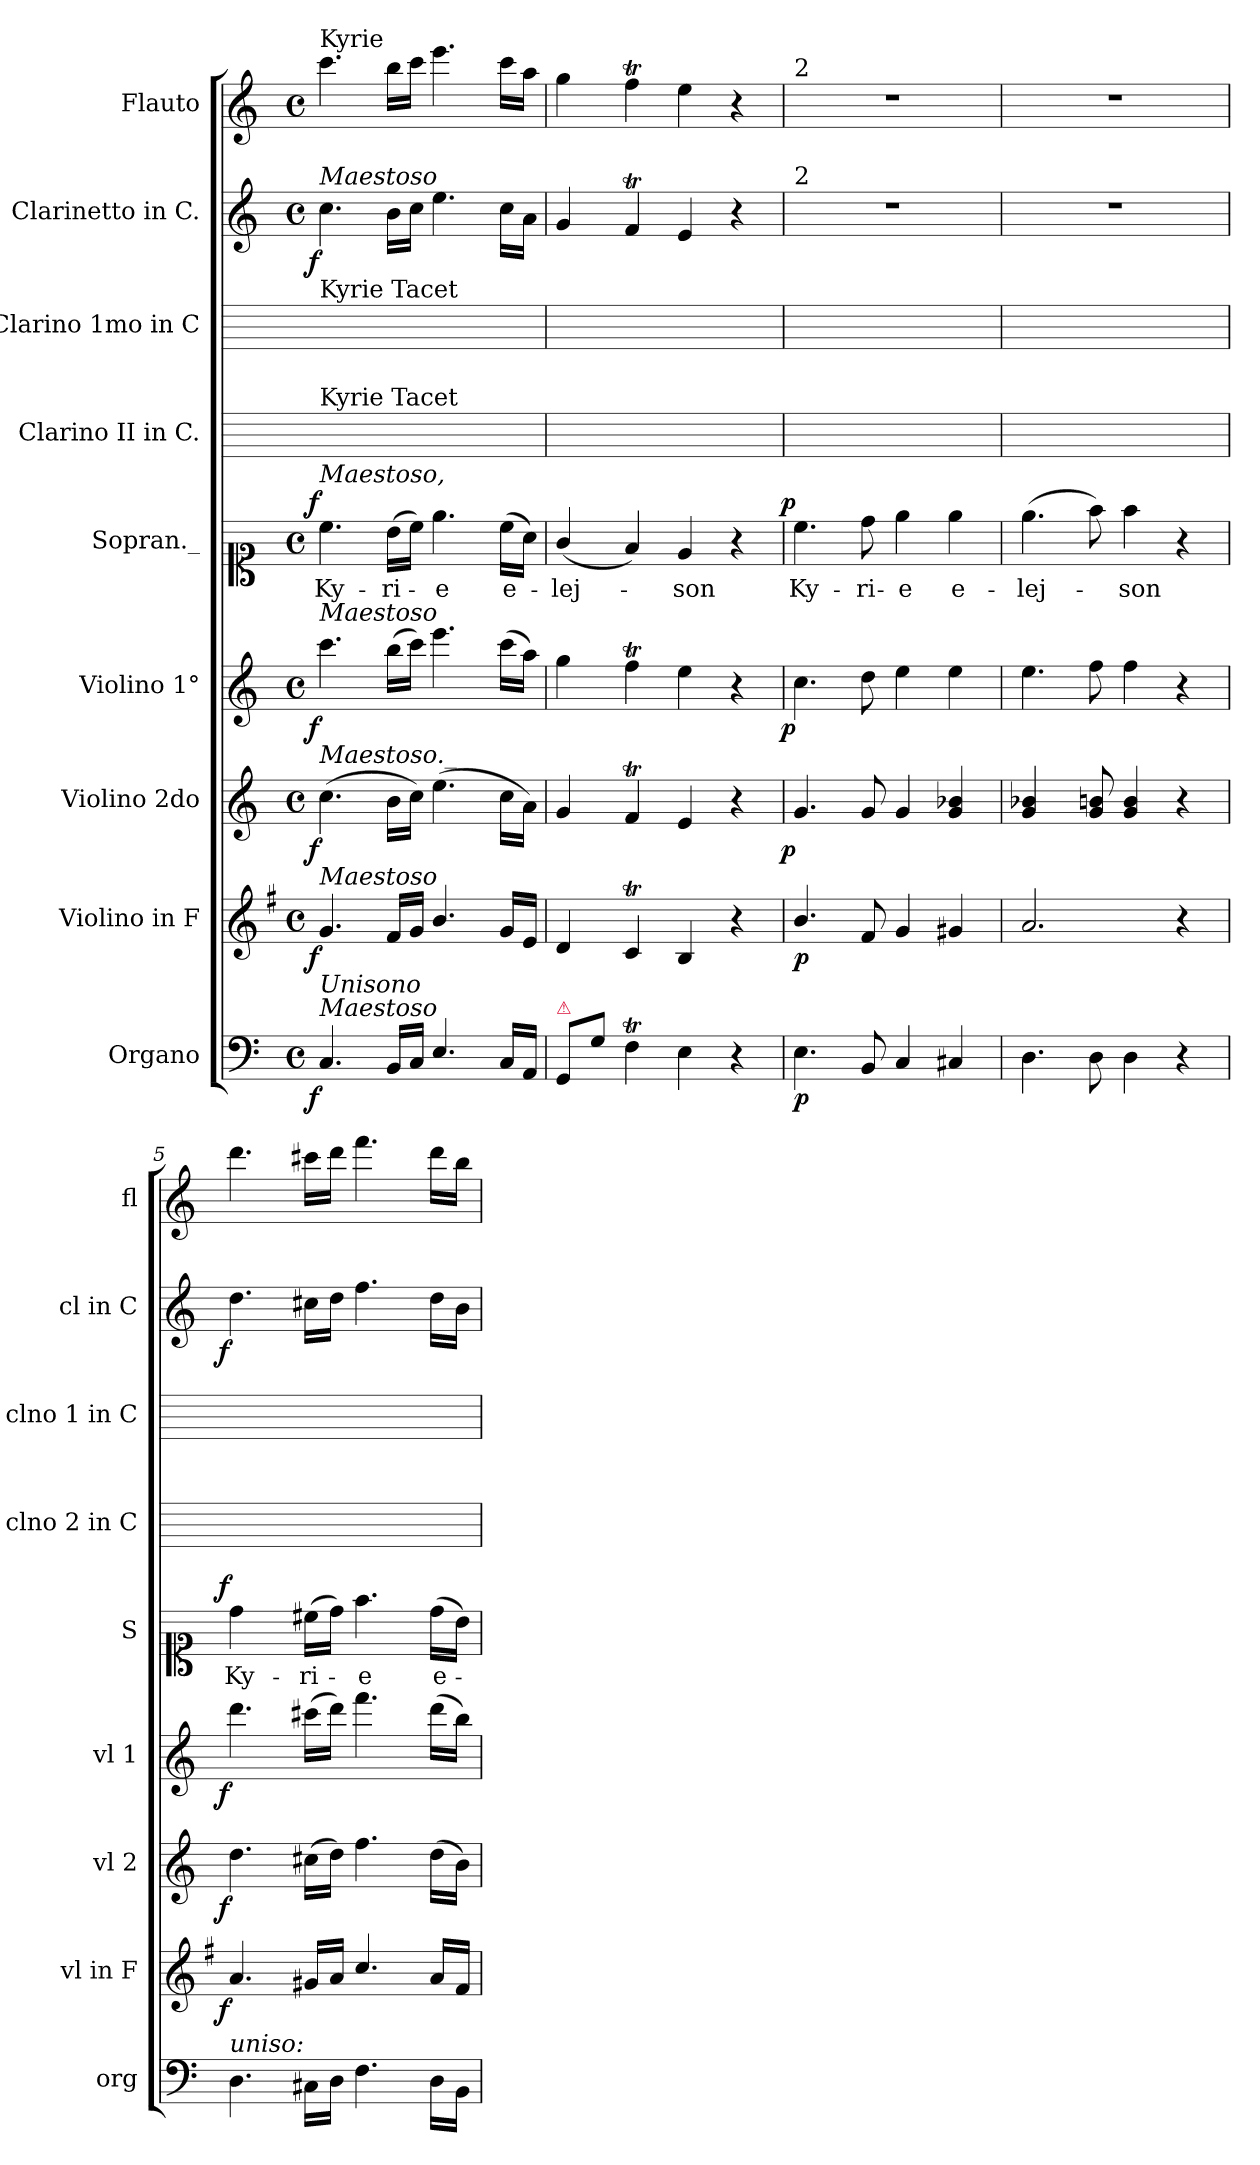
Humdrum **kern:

**kern	**dynam	**kern	**dynam	**kern	**dynam	**kern	**dynam	**kern	**text	**dynam	**kern	**kern	**kern	**dynam	**kern
*part9	*part9	*part8	*part8	*part7	*part7	*part6	*part6	*part5	*part5	*part5	*part4	*part3	*part2	*part2	*part1
*staff9	*staff9	*staff8	*staff8	*staff7	*staff7	*staff6	*staff6	*staff5	*staff5	*staff5	*staff4	*staff3	*staff2	*staff2	*staff1
*I"Organo	*	*I"Violino in F	*	*I"Violino 2do	*	*I"Violino 1°	*	*I"Sopran._	*	*	*I"Clarino II in C.	*I"Clarino 1mo in C	*I"Clarinetto in C.	*	*I"Flauto
*I'org	*	*I'vl in F	*	*I'vl 2	*	*I'vl 1	*	*I'S	*	*	*I'clno 2 in C	*I'clno 1 in C	*I'cl in C	*	*I'fl
*clefF4	*	*clefG2	*	*clefG2	*	*clefG2	*	*clefC1	*	*	*	*	*clefG2	*	*clefG2
*	*	*ITrd4c7	*	*	*	*	*	*	*	*	*	*	*	*	*
*k[]	*	*k[]	*	*k[]	*	*k[]	*	*k[]	*	*	*	*	*k[]	*	*k[]
*C:	*	*C:	*	*C:	*	*C:	*	*C:	*	*	*	*	*C:	*	*C:
*M4/4	*	*M4/4	*	*M4/4	*	*M4/4	*	*M4/4	*	*	*	*	*M4/4	*	*M4/4
*met(c)	*	*met(c)	*	*met(c)	*	*met(c)	*	*met(c)	*	*	*	*	*met(c)	*	*met(c)
=1	=1	=1	=1	=1	=1	=1	=1	=1	=1	=1	=1	=1	=1	=1	=1
!	!	!	!	!	!	!	!	!	!	!	!	!	!	!	!LO:TX:a:t=Kyrie
!	!	!	!	!	!	!	!	!	!	!	!	!	!LO:TX:a:i:t=Maestoso	!	!
!	!	!	!	!	!	!	!	!	!	!	!	!LO:TX:a:t=Kyrie Tacet	!	!	!
!	!	!	!	!	!	!	!	!	!	!	!LO:TX:a:t=Kyrie Tacet	!	!	!	!
!	!	!	!	!	!	!	!	!LO:TX:a:i:t=Maestoso,	!	!	!	!	!	!	!
!	!	!	!	!	!	!LO:TX:a:i:t=Maestoso	!	!	!	!	!	!	!	!	!
!	!	!	!	!LO:TX:a:i:t=Maestoso._	!	!	!	!	!	!	!	!	!	!	!
!	!	!LO:TX:a:i:t=Maestoso	!	!	!	!	!	!	!	!	!	!	!	!	!
!LO:TX:a:i:t=Maestoso	!	!	!	!	!	!	!	!	!	!	!	!	!	!	!
!LO:TX:a:i:t=Unisono	!	!	!	!	!	!	!	!	!	!	!	!	!	!	!
!	!LO:DY:rj	!	!LO:DY:rj	!	!LO:DY:rj	!	!LO:DY:rj	!	!	!LO:DY:a:rj	!	!	!	!LO:DY:rj	!
4.C/	f	4.c/	f	(4.cc\	f	4.ccc\	f	4.cc\	Ky-	f	1ryy	1ryy	4.cc\	f	4.ccc\
16BB/LL	.	16B/LL	.	16b\LL	.	(16bb\LL	.	(16b\LL	-ri-	.	.	.	16b\LL	.	16bb\LL
16C/JJ	.	16c/JJ	.	16cc\JJ)	.	16ccc\JJ)	.	16cc\JJ)	.	.	.	.	16cc\JJ	.	16ccc\JJ
4.E/	.	4.e/	.	(4.ee\	.	4.eee\	.	4.ee\	-e	.	.	.	4.ee\	.	4.eee\
16C/LL	.	16c/LL	.	16cc\LL	.	(16ccc\LL	.	(16cc\LL	e-	.	.	.	16cc\LL	.	16ccc\LL
16AA/JJ	.	16A/JJ	.	16a\JJ)	.	16aa\JJ)	.	16a\JJ)	.	.	.	.	16a\JJ	.	16aa\JJ
=2	=2	=2	=2	=2	=2	=2	=2	=2	=2	=2	=2	=2	=2	=2	=2
!LO:TX:a:color=crimson:t=⚠	!	!	!	!	!	!	!	!	!	!	!	!	!	!	!
8GG/L	.	4G/	.	4g/	.	4gg\	.	(4g/	-lej-	.	1ryy	1ryy	4g/	.	4gg\
8G\J	.	.	.	.	.	.	.	.	.	.	.	.	.	.	.
4FT\	.	4FT/	.	4fT/	.	4ffT\	.	4f/)	.	.	.	.	4fT/	.	4ffT\
4E\	.	4E/	.	4e/	.	4ee\	.	4e/	-son	.	.	.	4e/	.	4ee\
4r	.	4r	.	4r	.	4r	.	4r	.	.	.	.	4r	.	4r
=3	=3	=3	=3	=3	=3	=3	=3	=3	=3	=3	=3	=3	=3	=3	=3
!	!	!	!	!	!	!	!	!	!	!	!	!	!	!	!LO:TX:a:t=2
!	!	!	!	!	!	!	!	!	!	!	!	!	!LO:TX:a:t=2	!	!
!	!	!	!	!	!LO:DY:rj	!	!LO:DY:rj	!	!	!LO:DY:a:rj	!	!	!	!	!
4.E\	p	4.e/	p	4.g/	p	4.cc\	p	4.cc\	Ky-	p	1ryy	1ryy	1r	.	1r
8BB/	.	8B/	.	8g/	.	8dd\	.	8dd\	-ri-	.	.	.	.	.	.
4C/	.	4c/	.	4g/	.	4ee\	.	4ee\	-e	.	.	.	.	.	.
4C#X/	.	4c#X/	.	4g/ 4b-X/	.	4ee\	.	4ee\	e-	.	.	.	.	.	.
=4	=4	=4	=4	=4	=4	=4	=4	=4	=4	=4	=4	=4	=4	=4	=4
!	!	!	!	!LO:N:vis=4	!	!	!	!	!	!	!	!	!	!	!
4.D\	.	2.d/	.	4.g/ 4.b-X/	.	4.ee\	.	(4.ee\	-lej-	.	1ryy	1ryy	1r	.	1r
8D\	.	.	.	8g/ 8bn/	.	8ff\	.	8ff\)	.	.	.	.	.	.	.
4D\	.	.	.	4g/ 4b/	.	4ff\	.	4ff\	-son	.	.	.	.	.	.
4r	.	4r	.	4r	.	4r	.	4r	.	.	.	.	.	.	.
=5	=5	=5	=5	=5	=5	=5	=5	=5	=5	=5	=5	=5	=5	=5	=5
!LO:TX:a:i:t=uniso&colon;	!	!	!	!	!	!	!	!	!	!	!	!	!	!	!
!	!	!	!LO:DY:rj	!	!LO:DY:rj	!	!LO:DY:rj	!LO:N:vis=4	!	!LO:DY:a:rj	!	!	!	!LO:DY:rj	!
4.D\	.	4.d/	f	4.dd\	f	4.ddd\	f	4.dd\	Ky-	f	1ryy	1ryy	4.dd\	f	4.ddd\
16C#X\LL	.	16c#X/LL	.	(16cc#X\LL	.	(16ccc#X\LL	.	(16cc#X\LL	-ri-	.	.	.	16cc#X\LL	.	16ccc#X\LL
16D\JJ	.	16d/JJ	.	16dd\JJ)	.	16ddd\JJ)	.	16dd\JJ)	.	.	.	.	16dd\JJ	.	16ddd\JJ
4.F\	.	4.f/	.	4.ff\	.	4.fff\	.	4.ff\	-e	.	.	.	4.ff\	.	4.fff\
16D\LL	.	16d/LL	.	(16dd\LL	.	(16ddd\LL	.	(16dd\LL	e-	.	.	.	16dd\LL	.	16ddd\LL
16BB\JJ	.	16B/JJ	.	16b\JJ)	.	16bb\JJ)	.	16b\JJ)	.	.	.	.	16b\JJ	.	16bb\JJ
=	=	=	=	=	=	=	=	=	=	=	=	=	=	=	=
*-	*-	*-	*-	*-	*-	*-	*-	*-	*-	*-	*-	*-	*-	*-	*-
